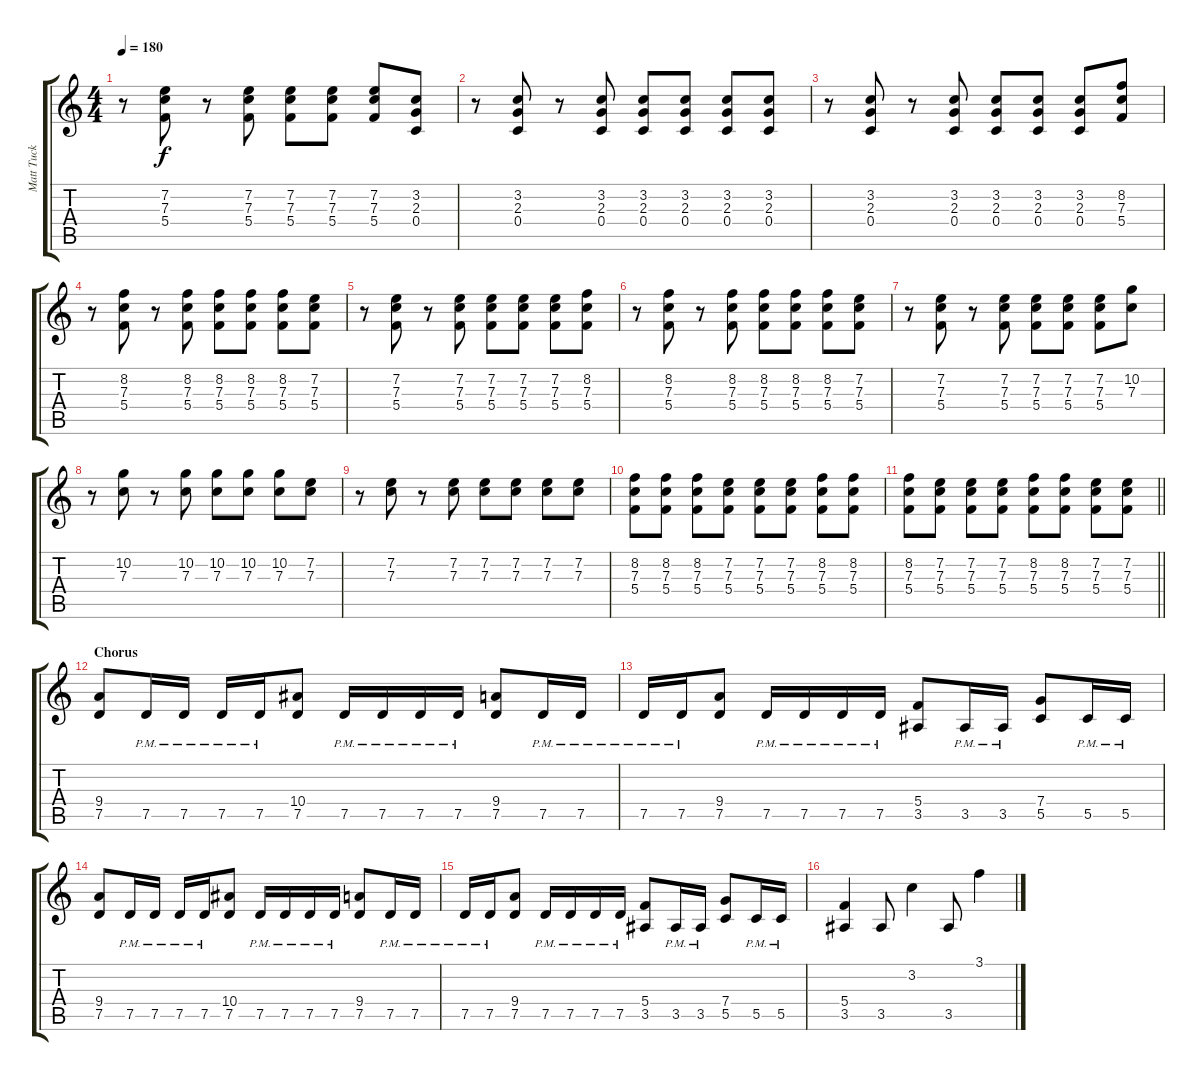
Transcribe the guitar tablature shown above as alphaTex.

\track ("Matt Tuck" "Matt Tuck") {instrument distortionguitar}
\staff {score tabs}
\tuning (D4 A3 F3 C3 G2 C2) {hide}
\ts (4 4)
\tempo 180
\clef g2
\ks c
r.8{dy f} (7.2 7.3 5.4).8 r.8 (7.2 7.3 5.4).8 (7.2 7.3 5.4).8 (7.2 7.3 5.4).8 (7.2 7.3 5.4).8 (3.2 2.3 0.4).8 |
r.8 (3.2 2.3 0.4).8 r.8 (3.2 2.3 0.4).8 (3.2 2.3 0.4).8 (3.2 2.3 0.4).8 (3.2 2.3 0.4).8 (3.2 2.3 0.4).8 |
r.8 (3.2 2.3 0.4).8 r.8 (3.2 2.3 0.4).8 (3.2 2.3 0.4).8 (3.2 2.3 0.4).8 (3.2 2.3 0.4).8 (8.2 7.3 5.4).8 |
r.8 (8.2 7.3 5.4).8 r.8 (8.2 7.3 5.4).8 (8.2 7.3 5.4).8 (8.2 7.3 5.4).8 (8.2 7.3 5.4).8 (7.2 7.3 5.4).8 |
r.8 (7.2 7.3 5.4).8 r.8 (7.2 7.3 5.4).8 (7.2 7.3 5.4).8 (7.2 7.3 5.4).8 (7.2 7.3 5.4).8 (8.2 7.3 5.4).8 |
r.8 (8.2 7.3 5.4).8 r.8 (8.2 7.3 5.4).8 (8.2 7.3 5.4).8 (8.2 7.3 5.4).8 (8.2 7.3 5.4).8 (7.2 7.3 5.4).8 |
r.8 (7.2 7.3 5.4).8 r.8 (7.2 7.3 5.4).8 (7.2 7.3 5.4).8 (7.2 7.3 5.4).8 (7.2 7.3 5.4).8 (10.2 7.3).8 |
r.8 (10.2 7.3).8 r.8 (10.2 7.3).8 (10.2 7.3).8 (10.2 7.3).8 (10.2 7.3).8 (7.2 7.3).8 |
r.8 (7.2 7.3).8 r.8 (7.2 7.3).8 (7.2 7.3).8 (7.2 7.3).8 (7.2 7.3).8 (7.2 7.3).8 |
(8.2 7.3 5.4).8 (8.2 7.3 5.4).8 (8.2 7.3 5.4).8 (7.2 7.3 5.4).8 (7.2 7.3 5.4).8 (7.2 7.3 5.4).8 (8.2 7.3 5.4).8 (8.2 7.3 5.4).8 |
\barLineRight lightlight
(8.2 7.3 5.4).8 (7.2 7.3 5.4).8 (7.2 7.3 5.4).8 (7.2 7.3 5.4).8 (8.2 7.3 5.4).8 (8.2 7.3 5.4).8 (7.2 7.3 5.4).8 (7.2 7.3 5.4).8 |
\section ("" "Chorus")
(9.4 7.5).8{balance 0} 7.5{pm}.16 7.5{pm}.16 7.5{pm}.16 7.5{pm}.16 (10.4 7.5).8 7.5{pm}.16 7.5{pm}.16 7.5{pm}.16 7.5{pm}.16 (9.4 7.5).8 7.5{pm}.16 7.5{pm}.16 |
7.5{pm}.16 7.5{pm}.16 (9.4 7.5).8 7.5{pm}.16 7.5{pm}.16 7.5{pm}.16 7.5{pm}.16 (5.4 3.5).8 3.5{pm}.16 3.5{pm}.16 (7.4 5.5).8 5.5{pm}.16 5.5{pm}.16 |
(9.4 7.5).8 7.5{pm}.16 7.5{pm}.16 7.5{pm}.16 7.5{pm}.16 (10.4 7.5).8 7.5{pm}.16 7.5{pm}.16 7.5{pm}.16 7.5{pm}.16 (9.4 7.5).8 7.5{pm}.16 7.5{pm}.16 |
7.5{pm}.16 7.5{pm}.16 (9.4 7.5).8 7.5{pm}.16 7.5{pm}.16 7.5{pm}.16 7.5{pm}.16 (5.4 3.5).8 3.5{pm}.16 3.5{pm}.16 (7.4 5.5).8 5.5{pm}.16 5.5{pm}.16 |
(5.4 3.5).4 3.5.8 3.2.4 3.5.8 3.1.4
